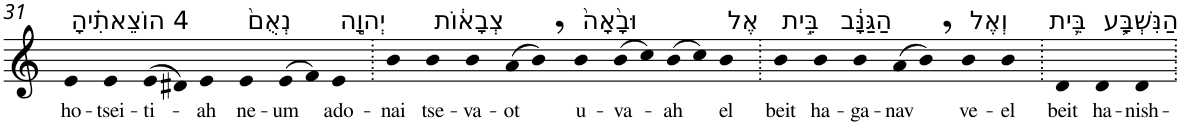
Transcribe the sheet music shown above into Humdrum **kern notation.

**kern	**text
*part1	*part1
*staff1	*staff1
*I"Piano	*
*I'Pno	*
!!LO:PB:g=z
*clefG2	*
*k[]	*
=31	=31
!LO:TX:a:t=4 הוֹצֵאתִ֗יהָ	!
!	!LO:LY:b
4e	ho-
!	!LO:LY:b
4e	-tsei-
!	!LO:LY:b
(>8e	-ti-
8d#X)	.
!	!LO:LY:b
4e	-ah
!LO:TX:a:t=נְאֻם֙	!
!	!LO:LY:b
4e	ne-
!	!LO:LY:b
(>8e	-um
8f)	.
!LO:TX:a:t=יְהוָ֣ה	!
!	!LO:LY:b
4e	ado-
=32.	=32.
!	!LO:LY:b
4b	-nai
!LO:TX:a:t=צְבָא֔וֹת	!
!	!LO:LY:b
4b	tse-
!	!LO:LY:b
4b	-va-
!	!LO:LY:b
(>8a	-ot
8b,)	.
!LO:TX:a:t=וּבָ֙אָה֙	!
!	!LO:LY:b
4b	u-
!	!LO:LY:b
(>8b	-va-
8cc)	.
!	!LO:LY:b
(>8b	-ah
8cc)	.
!LO:TX:a:t=אֶל	!
!	!LO:LY:b
4b	el
=33.	=33.
!LO:TX:a:t=בֵּ֣ית	!
!	!LO:LY:b
4b	beit
!LO:TX:a:t=הַגַּנָּ֔ב	!
!	!LO:LY:b
4b	ha-
!	!LO:LY:b
4b	-ga-
!	!LO:LY:b
(>8a	-nav
8b,)	.
!LO:TX:a:t=וְאֶל	!
!	!LO:LY:b
4b	ve-
!	!LO:LY:b
4b	-el
=34.	=34.
!LO:TX:a:t=בֵּ֛ית	!
!	!LO:LY:b
4d	beit
!LO:TX:a:t=הַנִּשְׁבָּ֥ע	!
!	!LO:LY:b
4d	ha-
!	!LO:LY:b
4d	-nish-
=.	=.
*-	*-
